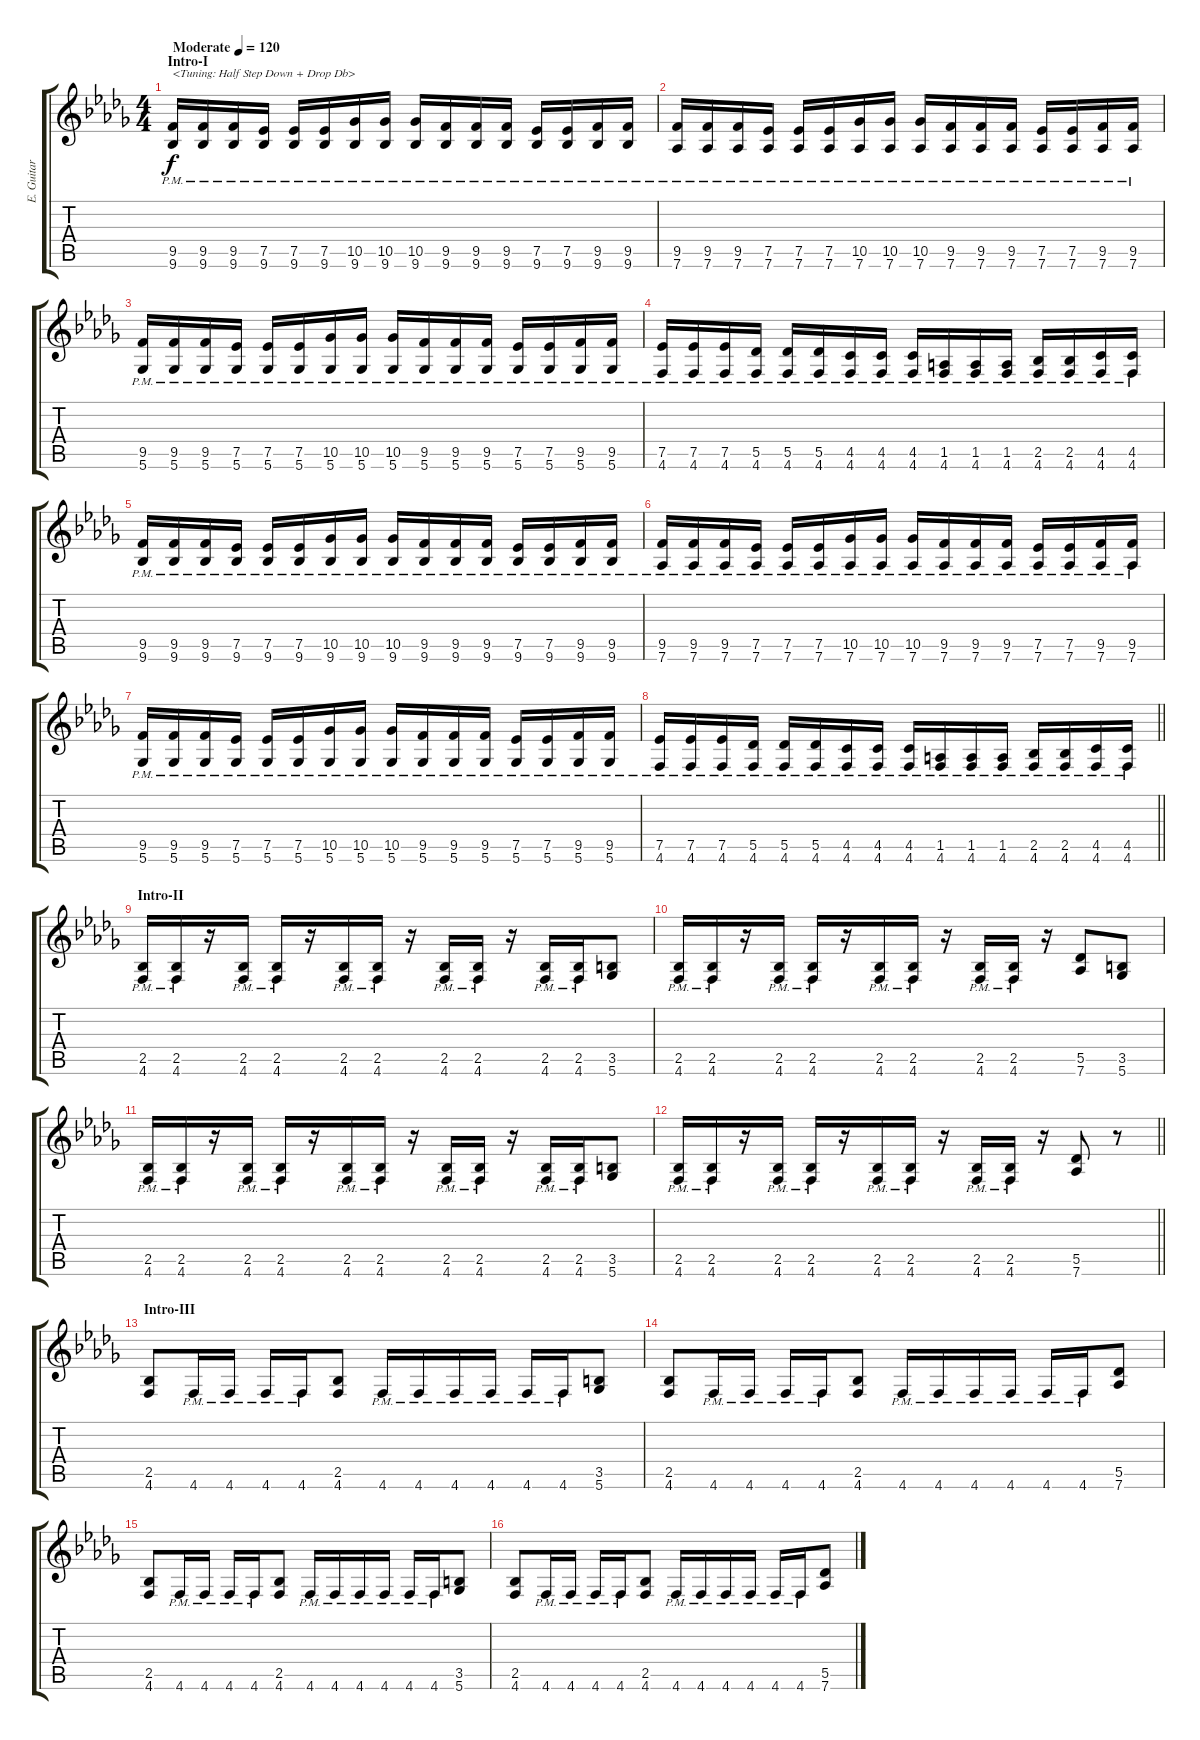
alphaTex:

\track ("E. Guitar II" "E. Guitar ") {instrument overdrivenguitar}
\staff {score tabs}
\tuning (Eb4 Bb3 Gb3 Db3 Ab2 Db2) {hide}
\ts (4 4)
\section ("" "Intro-I")
\tempo (120 "Moderate")
\clef g2
\ks db
(9.5{pm} 9.6{pm}).16{txt "<Tuning: Half Step Down + Drop Db>" dy f instrument overdrivenguitar} (9.5{pm} 9.6{pm}).16 (9.5{pm} 9.6{pm}).16 (7.5{pm} 9.6{pm}).16 (7.5{pm} 9.6{pm}).16 (7.5{pm} 9.6{pm}).16 (10.5{pm} 9.6{pm}).16 (10.5{pm} 9.6{pm}).16 (10.5{pm} 9.6{pm}).16 (9.5{pm} 9.6{pm}).16 (9.5{pm} 9.6{pm}).16 (9.5{pm} 9.6{pm}).16 (7.5{pm} 9.6{pm}).16 (7.5{pm} 9.6{pm}).16 (9.5{pm} 9.6{pm}).16 (9.5{pm} 9.6{pm}).16 |
(9.5{pm} 7.6{pm}).16 (9.5{pm} 7.6{pm}).16 (9.5{pm} 7.6{pm}).16 (7.5{pm} 7.6{pm}).16 (7.5{pm} 7.6{pm}).16 (7.5{pm} 7.6{pm}).16 (10.5{pm} 7.6{pm}).16 (10.5{pm} 7.6{pm}).16 (10.5{pm} 7.6{pm}).16 (9.5{pm} 7.6{pm}).16 (9.5{pm} 7.6{pm}).16 (9.5{pm} 7.6{pm}).16 (7.5{pm} 7.6{pm}).16 (7.5{pm} 7.6{pm}).16 (9.5{pm} 7.6{pm}).16 (9.5{pm} 7.6{pm}).16 |
(9.5{pm} 5.6{pm}).16 (9.5{pm} 5.6{pm}).16 (9.5{pm} 5.6{pm}).16 (7.5{pm} 5.6{pm}).16 (7.5{pm} 5.6{pm}).16 (7.5{pm} 5.6{pm}).16 (10.5{pm} 5.6{pm}).16 (10.5{pm} 5.6{pm}).16 (10.5{pm} 5.6{pm}).16 (9.5{pm} 5.6{pm}).16 (9.5{pm} 5.6{pm}).16 (9.5{pm} 5.6{pm}).16 (7.5{pm} 5.6{pm}).16 (7.5{pm} 5.6{pm}).16 (9.5{pm} 5.6{pm}).16 (9.5{pm} 5.6{pm}).16 |
(7.5{pm} 4.6{pm}).16 (7.5{pm} 4.6{pm}).16 (7.5{pm} 4.6{pm}).16 (5.5{pm} 4.6{pm}).16 (5.5{pm} 4.6{pm}).16 (5.5{pm} 4.6{pm}).16 (4.5{pm} 4.6{pm}).16 (4.5{pm} 4.6{pm}).16 (4.5{pm} 4.6{pm}).16 (1.5{pm} 4.6{pm}).16 (1.5{pm} 4.6{pm}).16 (1.5{pm} 4.6{pm}).16 (2.5{pm} 4.6{pm}).16 (2.5{pm} 4.6{pm}).16 (4.5{pm} 4.6{pm}).16 (4.5{pm} 4.6{pm}).16 |
(9.5{pm} 9.6{pm}).16 (9.5{pm} 9.6{pm}).16 (9.5{pm} 9.6{pm}).16 (7.5{pm} 9.6{pm}).16 (7.5{pm} 9.6{pm}).16 (7.5{pm} 9.6{pm}).16 (10.5{pm} 9.6{pm}).16 (10.5{pm} 9.6{pm}).16 (10.5{pm} 9.6{pm}).16 (9.5{pm} 9.6{pm}).16 (9.5{pm} 9.6{pm}).16 (9.5{pm} 9.6{pm}).16 (7.5{pm} 9.6{pm}).16 (7.5{pm} 9.6{pm}).16 (9.5{pm} 9.6{pm}).16 (9.5{pm} 9.6{pm}).16 |
(9.5{pm} 7.6{pm}).16 (9.5{pm} 7.6{pm}).16 (9.5{pm} 7.6{pm}).16 (7.5{pm} 7.6{pm}).16 (7.5{pm} 7.6{pm}).16 (7.5{pm} 7.6{pm}).16 (10.5{pm} 7.6{pm}).16 (10.5{pm} 7.6{pm}).16 (10.5{pm} 7.6{pm}).16 (9.5{pm} 7.6{pm}).16 (9.5{pm} 7.6{pm}).16 (9.5{pm} 7.6{pm}).16 (7.5{pm} 7.6{pm}).16 (7.5{pm} 7.6{pm}).16 (9.5{pm} 7.6{pm}).16 (9.5{pm} 7.6{pm}).16 |
(9.5{pm} 5.6{pm}).16 (9.5{pm} 5.6{pm}).16 (9.5{pm} 5.6{pm}).16 (7.5{pm} 5.6{pm}).16 (7.5{pm} 5.6{pm}).16 (7.5{pm} 5.6{pm}).16 (10.5{pm} 5.6{pm}).16 (10.5{pm} 5.6{pm}).16 (10.5{pm} 5.6{pm}).16 (9.5{pm} 5.6{pm}).16 (9.5{pm} 5.6{pm}).16 (9.5{pm} 5.6{pm}).16 (7.5{pm} 5.6{pm}).16 (7.5{pm} 5.6{pm}).16 (9.5{pm} 5.6{pm}).16 (9.5{pm} 5.6{pm}).16 |
\barLineRight lightlight
(7.5{pm} 4.6{pm}).16 (7.5{pm} 4.6{pm}).16 (7.5{pm} 4.6{pm}).16 (5.5{pm} 4.6{pm}).16 (5.5{pm} 4.6{pm}).16 (5.5{pm} 4.6{pm}).16 (4.5{pm} 4.6{pm}).16 (4.5{pm} 4.6{pm}).16 (4.5{pm} 4.6{pm}).16 (1.5{pm} 4.6{pm}).16 (1.5{pm} 4.6{pm}).16 (1.5{pm} 4.6{pm}).16 (2.5{pm} 4.6{pm}).16 (2.5{pm} 4.6{pm}).16 (4.5{pm} 4.6{pm}).16 (4.5{pm} 4.6{pm}).16 |
\section ("" "Intro-II")
(2.5{pm} 4.6{pm}).16 (2.5{pm} 4.6{pm}).16 r.16 (2.5{pm} 4.6{pm}).16 (2.5{pm} 4.6{pm}).16 r.16 (2.5{pm} 4.6{pm}).16 (2.5{pm} 4.6{pm}).16 r.16 (2.5{pm} 4.6{pm}).16 (2.5{pm} 4.6{pm}).16 r.16 (2.5{pm} 4.6{pm}).16 (2.5{pm} 4.6{pm}).16 (3.5 5.6).8 |
(2.5{pm} 4.6{pm}).16 (2.5{pm} 4.6{pm}).16 r.16 (2.5{pm} 4.6{pm}).16 (2.5{pm} 4.6{pm}).16 r.16 (2.5{pm} 4.6{pm}).16 (2.5{pm} 4.6{pm}).16 r.16 (2.5{pm} 4.6{pm}).16 (2.5{pm} 4.6{pm}).16 r.16 (5.5 7.6).8 (3.5 5.6).8 |
(2.5{pm} 4.6{pm}).16 (2.5{pm} 4.6{pm}).16 r.16 (2.5{pm} 4.6{pm}).16 (2.5{pm} 4.6{pm}).16 r.16 (2.5{pm} 4.6{pm}).16 (2.5{pm} 4.6{pm}).16 r.16 (2.5{pm} 4.6{pm}).16 (2.5{pm} 4.6{pm}).16 r.16 (2.5{pm} 4.6{pm}).16 (2.5{pm} 4.6{pm}).16 (3.5 5.6).8 |
\barLineRight lightlight
(2.5{pm} 4.6{pm}).16 (2.5{pm} 4.6{pm}).16 r.16 (2.5{pm} 4.6{pm}).16 (2.5{pm} 4.6{pm}).16 r.16 (2.5{pm} 4.6{pm}).16 (2.5{pm} 4.6{pm}).16 r.16 (2.5{pm} 4.6{pm}).16 (2.5{pm} 4.6{pm}).16 r.16 (5.5 7.6).8 r.8 |
\section ("" "Intro-III")
(2.5 4.6).8 4.6{pm}.16 4.6{pm}.16 4.6{pm}.16 4.6{pm}.16 (2.5 4.6).8 4.6{pm}.16 4.6{pm}.16 4.6{pm}.16 4.6{pm}.16 4.6{pm}.16 4.6{pm}.16 (3.5 5.6).8 |
(2.5 4.6).8 4.6{pm}.16 4.6{pm}.16 4.6{pm}.16 4.6{pm}.16 (2.5 4.6).8 4.6{pm}.16 4.6{pm}.16 4.6{pm}.16 4.6{pm}.16 4.6{pm}.16 4.6{pm}.16 (5.5 7.6).8 |
(2.5 4.6).8 4.6{pm}.16 4.6{pm}.16 4.6{pm}.16 4.6{pm}.16 (2.5 4.6).8 4.6{pm}.16 4.6{pm}.16 4.6{pm}.16 4.6{pm}.16 4.6{pm}.16 4.6{pm}.16 (3.5 5.6).8 |
(2.5 4.6).8 4.6{pm}.16 4.6{pm}.16 4.6{pm}.16 4.6{pm}.16 (2.5 4.6).8 4.6{pm}.16 4.6{pm}.16 4.6{pm}.16 4.6{pm}.16 4.6{pm}.16 4.6{pm}.16 (5.5 7.6).8
